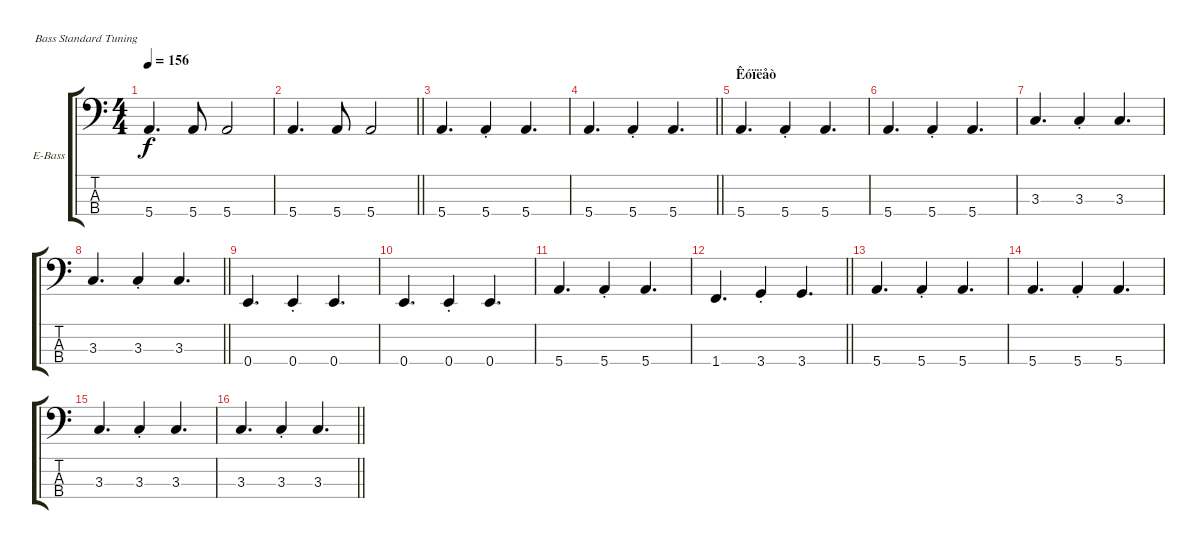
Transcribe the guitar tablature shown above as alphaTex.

\bracketExtendMode groupsimilarinstruments
\firstSystemTrackNameOrientation horizontal
\otherSystemsTrackNameOrientation horizontal
\track ("Áàñ-ãèòàðà" "E-Bass") {instrument electricbassfinger}
\staff {score tabs}
\tuning (G2 D2 A1 E1)
\ts (4 4)
\tempo 156
\clef f4
\ks c
5.4.4{d dy f} 5.4.8 5.4.2 |
\barLineRight lightlight
5.4.4{d} 5.4.8 5.4.2 |
5.4.4{d} 5.4{st}.4 5.4.4{d} |
\barLineRight lightlight
5.4.4{d} 5.4{st}.4 5.4.4{d} |
\section ("" "Êóïëåò")
5.4.4{d} 5.4{st}.4 5.4.4{d} |
5.4.4{d} 5.4{st}.4 5.4.4{d} |
3.3.4{d} 3.3{st}.4 3.3.4{d} |
\barLineRight lightlight
3.3.4{d} 3.3{st}.4 3.3.4{d} |
0.4.4{d} 0.4{st}.4 0.4.4{d} |
0.4.4{d} 0.4{st}.4 0.4.4{d} |
5.4.4{d} 5.4{st}.4 5.4.4{d} |
\barLineRight lightlight
1.4.4{d} 3.4{st}.4 3.4.4{d} |
5.4.4{d} 5.4{st}.4 5.4.4{d} |
5.4.4{d} 5.4{st}.4 5.4.4{d} |
3.3.4{d} 3.3{st}.4 3.3.4{d} |
\barLineRight lightlight
3.3.4{d} 3.3{st}.4 3.3.4{d}
